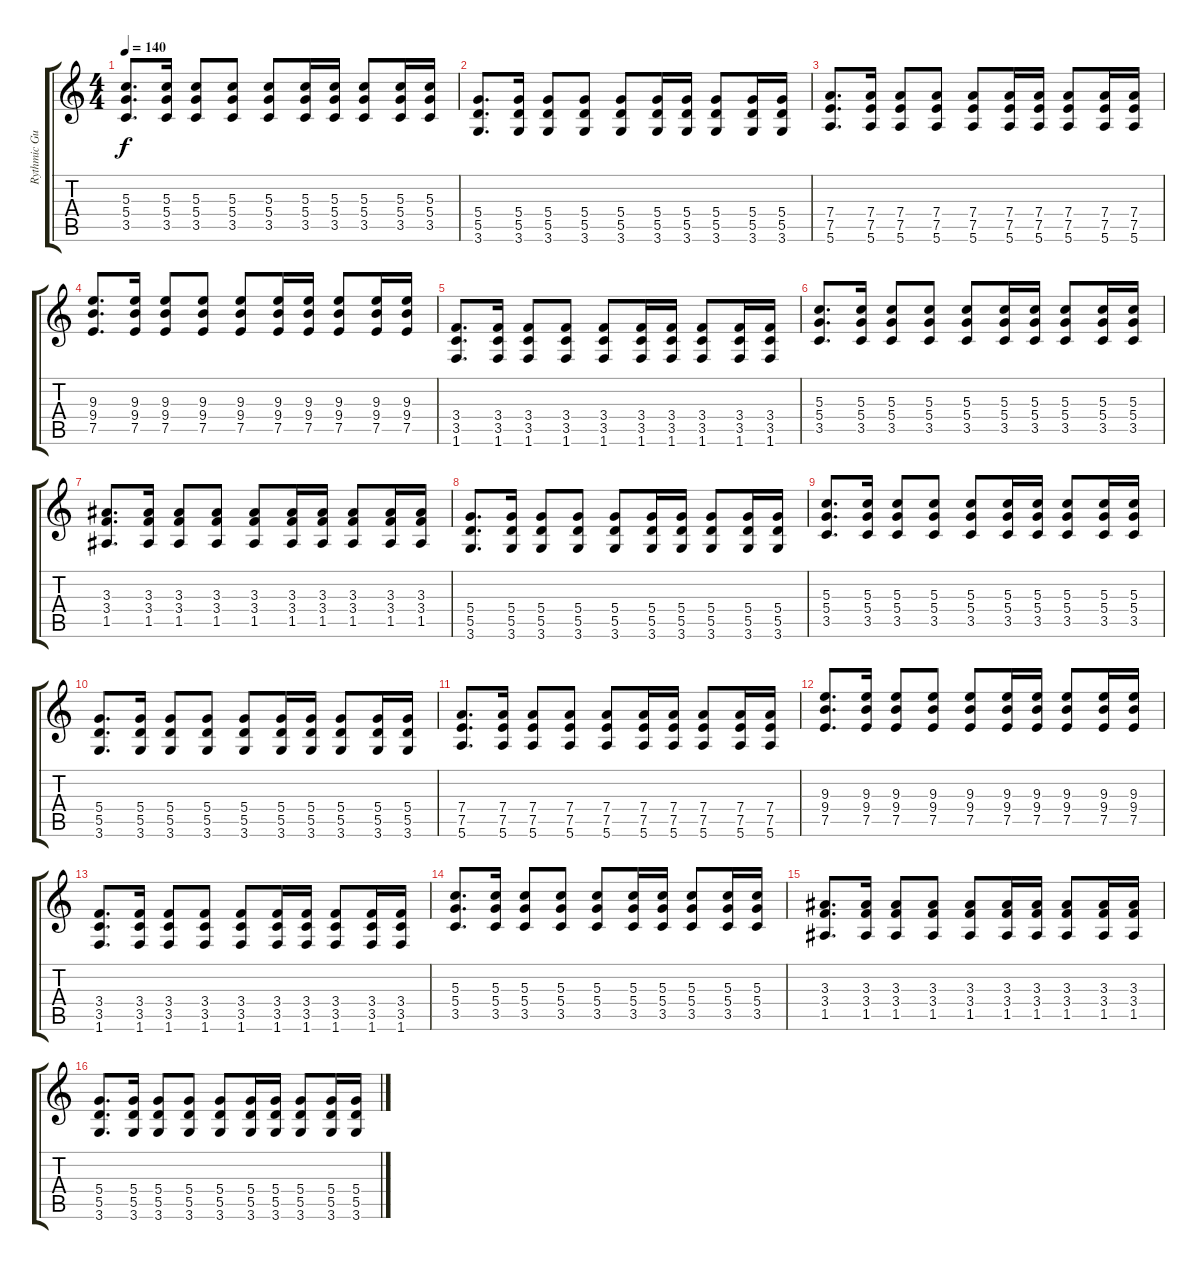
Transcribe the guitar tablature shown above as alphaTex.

\track ("Rythmic Guitar" "Rythmic Gu") {instrument distortionguitar}
\staff {score tabs}
\tuning (E4 B3 G3 D3 A2 E2) {hide}
\ts (4 4)
\tempo 140
\clef g2
\ks c
(5.3 5.4 3.5).8{d dy f} (5.3 5.4 3.5).16 (5.3 5.4 3.5).8 (5.3 5.4 3.5).8 (5.3 5.4 3.5).8 (5.3 5.4 3.5).16 (5.3 5.4 3.5).16 (5.3 5.4 3.5).8 (5.3 5.4 3.5).16 (5.3 5.4 3.5).16 |
(5.4 5.5 3.6).8{d} (5.4 5.5 3.6).16 (5.4 5.5 3.6).8 (5.4 5.5 3.6).8 (5.4 5.5 3.6).8 (5.4 5.5 3.6).16 (5.4 5.5 3.6).16 (5.4 5.5 3.6).8 (5.4 5.5 3.6).16 (5.4 5.5 3.6).16 |
(7.4 7.5 5.6).8{d} (7.4 7.5 5.6).16 (7.4 7.5 5.6).8 (7.4 7.5 5.6).8 (7.4 7.5 5.6).8 (7.4 7.5 5.6).16 (7.4 7.5 5.6).16 (7.4 7.5 5.6).8 (7.4 7.5 5.6).16 (7.4 7.5 5.6).16 |
(9.3 9.4 7.5).8{d} (9.3 9.4 7.5).16 (9.3 9.4 7.5).8 (9.3 9.4 7.5).8 (9.3 9.4 7.5).8 (9.3 9.4 7.5).16 (9.3 9.4 7.5).16 (9.3 9.4 7.5).8 (9.3 9.4 7.5).16 (9.3 9.4 7.5).16 |
(3.4 3.5 1.6).8{d} (3.4 3.5 1.6).16 (3.4 3.5 1.6).8 (3.4 3.5 1.6).8 (3.4 3.5 1.6).8 (3.4 3.5 1.6).16 (3.4 3.5 1.6).16 (3.4 3.5 1.6).8 (3.4 3.5 1.6).16 (3.4 3.5 1.6).16 |
(5.3 5.4 3.5).8{d} (5.3 5.4 3.5).16 (5.3 5.4 3.5).8 (5.3 5.4 3.5).8 (5.3 5.4 3.5).8 (5.3 5.4 3.5).16 (5.3 5.4 3.5).16 (5.3 5.4 3.5).8 (5.3 5.4 3.5).16 (5.3 5.4 3.5).16 |
(3.3 3.4 1.5).8{d} (3.3 3.4 1.5).16 (3.3 3.4 1.5).8 (3.3 3.4 1.5).8 (3.3 3.4 1.5).8 (3.3 3.4 1.5).16 (3.3 3.4 1.5).16 (3.3 3.4 1.5).8 (3.3 3.4 1.5).16 (3.3 3.4 1.5).16 |
(5.4 5.5 3.6).8{d} (5.4 5.5 3.6).16 (5.4 5.5 3.6).8 (5.4 5.5 3.6).8 (5.4 5.5 3.6).8 (5.4 5.5 3.6).16 (5.4 5.5 3.6).16 (5.4 5.5 3.6).8 (5.4 5.5 3.6).16 (5.4 5.5 3.6).16 |
(5.3 5.4 3.5).8{d} (5.3 5.4 3.5).16 (5.3 5.4 3.5).8 (5.3 5.4 3.5).8 (5.3 5.4 3.5).8 (5.3 5.4 3.5).16 (5.3 5.4 3.5).16 (5.3 5.4 3.5).8 (5.3 5.4 3.5).16 (5.3 5.4 3.5).16 |
(5.4 5.5 3.6).8{d} (5.4 5.5 3.6).16 (5.4 5.5 3.6).8 (5.4 5.5 3.6).8 (5.4 5.5 3.6).8 (5.4 5.5 3.6).16 (5.4 5.5 3.6).16 (5.4 5.5 3.6).8 (5.4 5.5 3.6).16 (5.4 5.5 3.6).16 |
(7.4 7.5 5.6).8{d} (7.4 7.5 5.6).16 (7.4 7.5 5.6).8 (7.4 7.5 5.6).8 (7.4 7.5 5.6).8 (7.4 7.5 5.6).16 (7.4 7.5 5.6).16 (7.4 7.5 5.6).8 (7.4 7.5 5.6).16 (7.4 7.5 5.6).16 |
(9.3 9.4 7.5).8{d} (9.3 9.4 7.5).16 (9.3 9.4 7.5).8 (9.3 9.4 7.5).8 (9.3 9.4 7.5).8 (9.3 9.4 7.5).16 (9.3 9.4 7.5).16 (9.3 9.4 7.5).8 (9.3 9.4 7.5).16 (9.3 9.4 7.5).16 |
(3.4 3.5 1.6).8{d} (3.4 3.5 1.6).16 (3.4 3.5 1.6).8 (3.4 3.5 1.6).8 (3.4 3.5 1.6).8 (3.4 3.5 1.6).16 (3.4 3.5 1.6).16 (3.4 3.5 1.6).8 (3.4 3.5 1.6).16 (3.4 3.5 1.6).16 |
(5.3 5.4 3.5).8{d} (5.3 5.4 3.5).16 (5.3 5.4 3.5).8 (5.3 5.4 3.5).8 (5.3 5.4 3.5).8 (5.3 5.4 3.5).16 (5.3 5.4 3.5).16 (5.3 5.4 3.5).8 (5.3 5.4 3.5).16 (5.3 5.4 3.5).16 |
(3.3 3.4 1.5).8{d} (3.3 3.4 1.5).16 (3.3 3.4 1.5).8 (3.3 3.4 1.5).8 (3.3 3.4 1.5).8 (3.3 3.4 1.5).16 (3.3 3.4 1.5).16 (3.3 3.4 1.5).8 (3.3 3.4 1.5).16 (3.3 3.4 1.5).16 |
(5.4 5.5 3.6).8{d} (5.4 5.5 3.6).16 (5.4 5.5 3.6).8 (5.4 5.5 3.6).8 (5.4 5.5 3.6).8 (5.4 5.5 3.6).16 (5.4 5.5 3.6).16 (5.4 5.5 3.6).8 (5.4 5.5 3.6).16 (5.4 5.5 3.6).16
